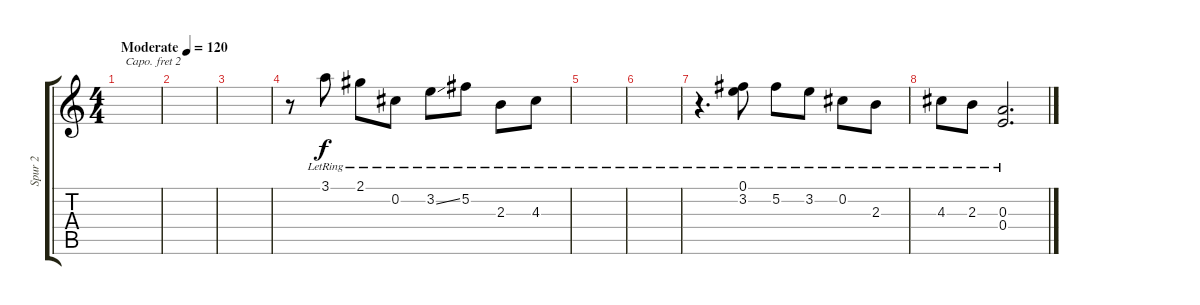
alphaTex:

\track ("Spur 2" "Spur 2") {instrument acousticguitarsteel}
\staff {score tabs}
\capo 2
\tuning (E4 B3 G3 D3 A2 E2) {hide}
\ts (4 4)
\tempo (120 "Moderate")
\clef g2
\ks c
|
|
|
r.8 3.1{lr}.8 2.1{lr}.8 0.2{lr}.8 3.2{ss lr}.8 5.2{lr}.8 2.3{lr}.8 4.3{lr}.8 |
|
|
r.4{d} (0.1{lr} 3.2{lr}).8 5.2{lr}.8 3.2{lr}.8 0.2{lr}.8 2.3{lr}.8 |
4.3{lr}.8 2.3{lr}.8 (0.3{lr} 0.4{lr}).2{d}
